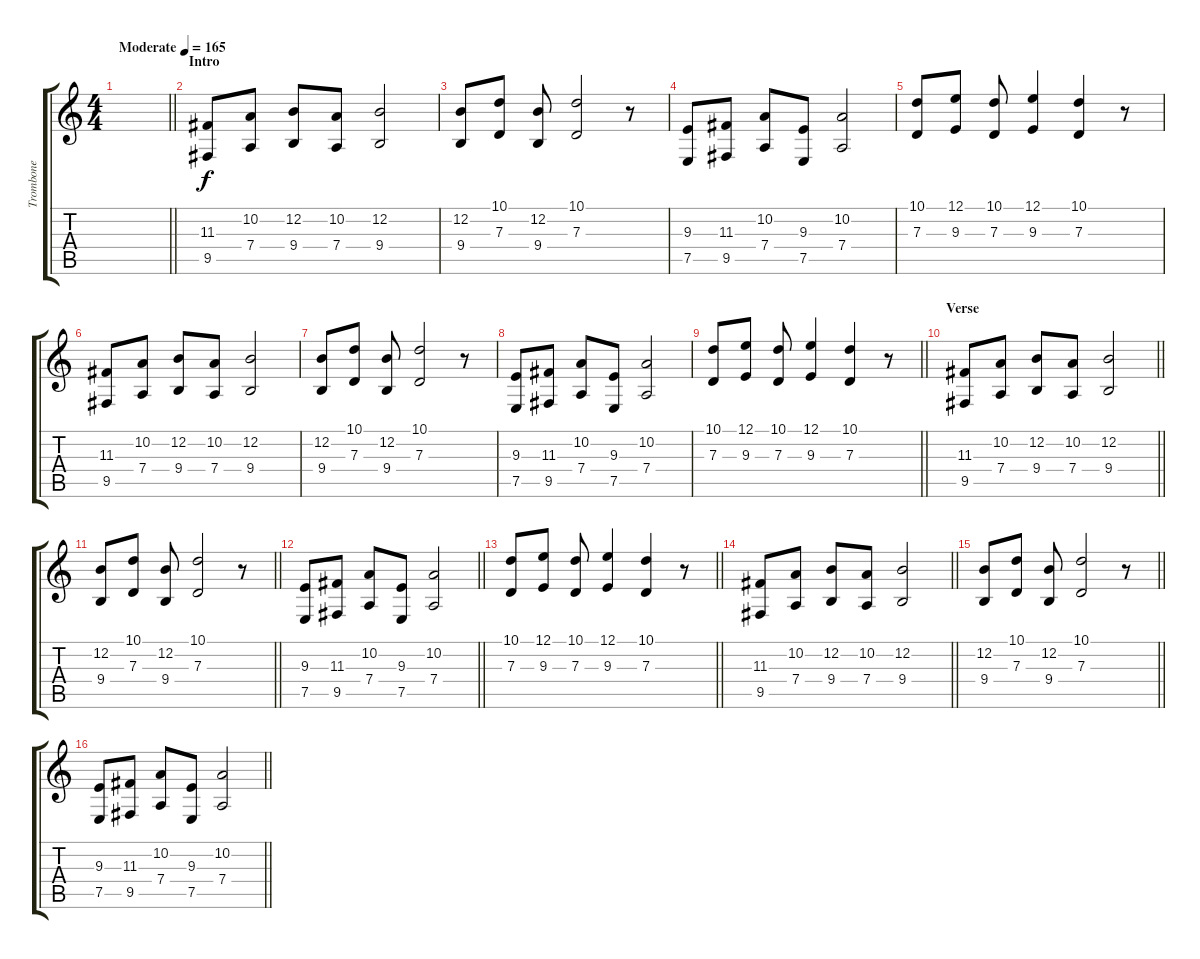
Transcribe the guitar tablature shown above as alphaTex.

\track ("Trombone" "Trombone") {instrument trombone}
\staff {score tabs}
\tuning (E4 B3 G3 D3 A2 E2) {hide}
\ts (4 4)
\tempo (165 "Moderate")
\clef g2
\barLineRight lightlight
\ks c
|
\section ("" "Intro")
(11.3 9.5).8 (10.2 7.4).8 (12.2 9.4).8 (10.2 7.4).8 (12.2 9.4).2 |
(12.2 9.4).8 (10.1 7.3).8 (12.2 9.4).8 (10.1 7.3).2 r.8 |
(9.3 7.5).8 (11.3 9.5).8 (10.2 7.4).8 (9.3 7.5).8 (10.2 7.4).2 |
(10.1 7.3).8 (12.1 9.3).8 (10.1 7.3).8 (12.1 9.3).4 (10.1 7.3).4 r.8 |
(11.3 9.5).8 (10.2 7.4).8 (12.2 9.4).8 (10.2 7.4).8 (12.2 9.4).2 |
(12.2 9.4).8 (10.1 7.3).8 (12.2 9.4).8 (10.1 7.3).2 r.8 |
(9.3 7.5).8 (11.3 9.5).8 (10.2 7.4).8 (9.3 7.5).8 (10.2 7.4).2 |
\barLineRight lightlight
(10.1 7.3).8 (12.1 9.3).8 (10.1 7.3).8 (12.1 9.3).4 (10.1 7.3).4 r.8 |
\section ("" "Verse")
\barLineRight lightlight
(11.3 9.5).8 (10.2 7.4).8 (12.2 9.4).8 (10.2 7.4).8 (12.2 9.4).2 |
\barLineRight lightlight
(12.2 9.4).8 (10.1 7.3).8 (12.2 9.4).8 (10.1 7.3).2 r.8 |
\barLineRight lightlight
(9.3 7.5).8 (11.3 9.5).8 (10.2 7.4).8 (9.3 7.5).8 (10.2 7.4).2 |
\barLineRight lightlight
(10.1 7.3).8 (12.1 9.3).8 (10.1 7.3).8 (12.1 9.3).4 (10.1 7.3).4 r.8 |
\barLineRight lightlight
(11.3 9.5).8 (10.2 7.4).8 (12.2 9.4).8 (10.2 7.4).8 (12.2 9.4).2 |
\barLineRight lightlight
(12.2 9.4).8 (10.1 7.3).8 (12.2 9.4).8 (10.1 7.3).2 r.8 |
\barLineRight lightlight
(9.3 7.5).8 (11.3 9.5).8 (10.2 7.4).8 (9.3 7.5).8 (10.2 7.4).2
